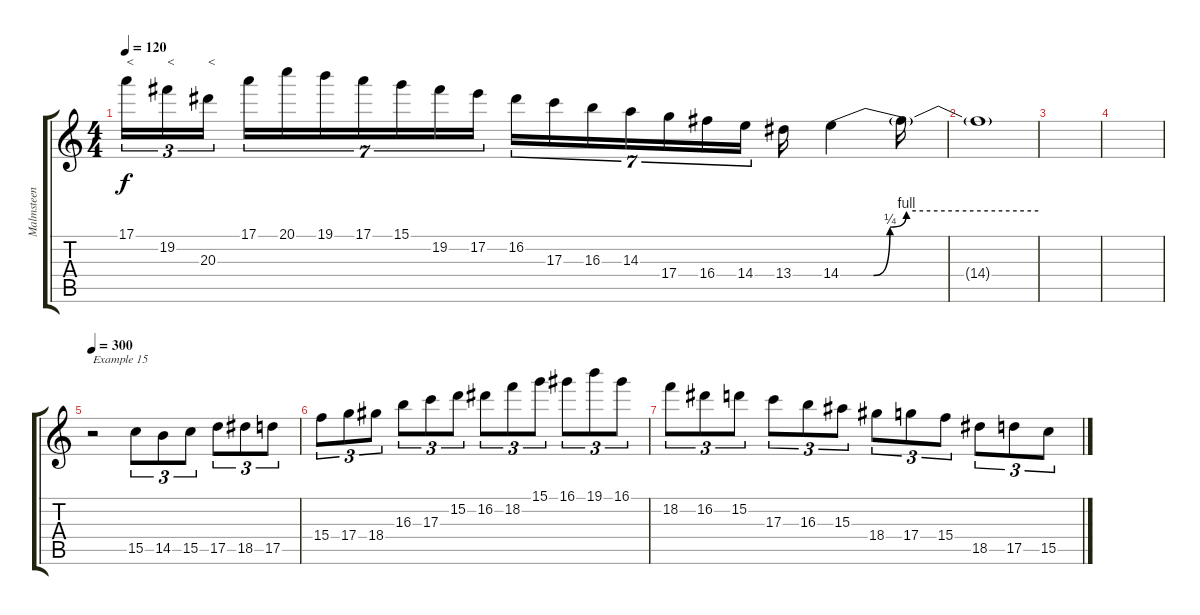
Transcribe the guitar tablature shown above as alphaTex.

\track ("Malmsteen" "Malmsteen") {instrument distortionguitar}
\staff {score tabs}
\tuning (E4 B3 G3 D3 A2 E2) {hide}
\ts (4 4)
\tempo 120
\clef g2
\ks c
17.1.16{tu (3 2) txt "<" dy f} 19.2.16{tu (3 2) txt "<"} 20.3.16{tu (3 2) txt "<" beam splitsecondary} 17.1.16{tu (7 4)} 20.1.16{tu (7 4)} 19.1.16{tu (7 4)} 17.1.16{tu (7 4)} 15.1.16{tu (7 4)} 19.2.16{tu (7 4)} 17.2.16{tu (7 4) beam splitsecondary} 16.2.16{tu (7 4)} 17.3.16{tu (7 4)} 16.3.16{tu (7 4)} 14.3.16{tu (7 4)} 17.4.16{tu (7 4)} 16.4.16{tu (7 4)} 14.4.16{tu (7 4) beam splitsecondary} 13.4.16 14.4{be (custom 0 0 10 0 15 1 20 4 60 4)}.4 14.4{t}.16 |
14.4{t}.1 |
|
|
\tempo 300
r.2{txt "Example 15"} 15.5.8{tu (3 2)} 14.5.8{tu (3 2)} 15.5.8{tu (3 2)} 17.5.8{tu (3 2)} 18.5.8{tu (3 2)} 17.5.8{tu (3 2)} |
15.4.8{tu (3 2)} 17.4.8{tu (3 2)} 18.4.8{tu (3 2)} 16.3.8{tu (3 2)} 17.3.8{tu (3 2)} 15.2.8{tu (3 2)} 16.2.8{tu (3 2)} 18.2.8{tu (3 2)} 15.1.8{tu (3 2)} 16.1.8{tu (3 2)} 19.1.8{tu (3 2)} 16.1.8{tu (3 2)} |
18.2.8{tu (3 2)} 16.2.8{tu (3 2)} 15.2.8{tu (3 2)} 17.3.8{tu (3 2)} 16.3.8{tu (3 2)} 15.3.8{tu (3 2)} 18.4.8{tu (3 2)} 17.4.8{tu (3 2)} 15.4.8{tu (3 2)} 18.5.8{tu (3 2)} 17.5.8{tu (3 2)} 15.5.8{tu (3 2)}
